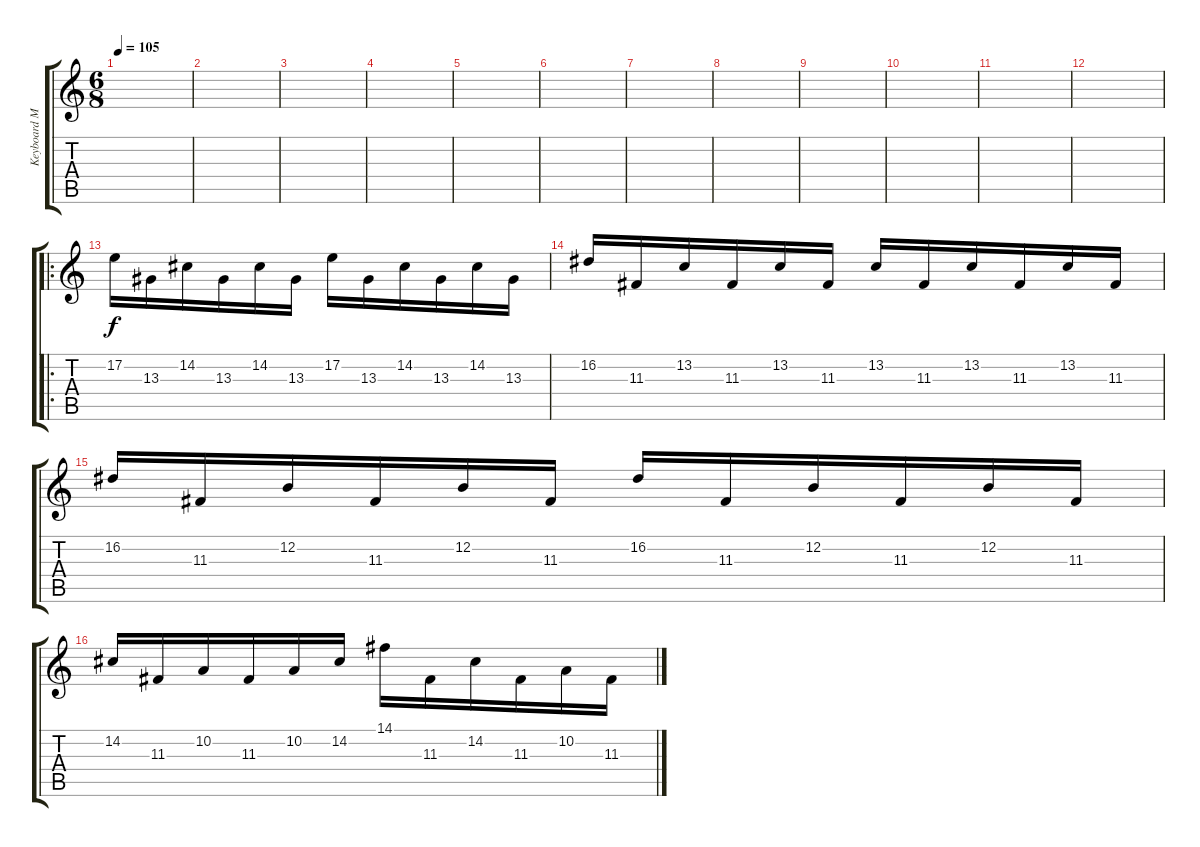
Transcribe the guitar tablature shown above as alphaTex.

\track ("Keyboard Martijn Spierenburg" "Keyboard M") {instrument synthvoice}
\staff {score tabs}
\tuning (E4 B3 G3 D3 A2 E2) {hide}
\ts (6 8)
\tempo 105
\clef g2
\ks c
|
|
|
|
|
|
|
|
|
|
|
|
\ro
17.2.16 13.3.16 14.2.16 13.3.16 14.2.16 13.3.16 17.2.16 13.3.16 14.2.16 13.3.16 14.2.16 13.3.16 |
16.2.16 11.3.16 13.2.16 11.3.16 13.2.16 11.3.16 13.2.16 11.3.16 13.2.16 11.3.16 13.2.16 11.3.16 |
16.2.16 11.3.16 12.2.16 11.3.16 12.2.16 11.3.16 16.2.16 11.3.16 12.2.16 11.3.16 12.2.16 11.3.16 |
14.2.16 11.3.16 10.2.16 11.3.16 10.2.16 14.2.16 14.1.16 11.3.16 14.2.16 11.3.16 10.2.16 11.3.16
